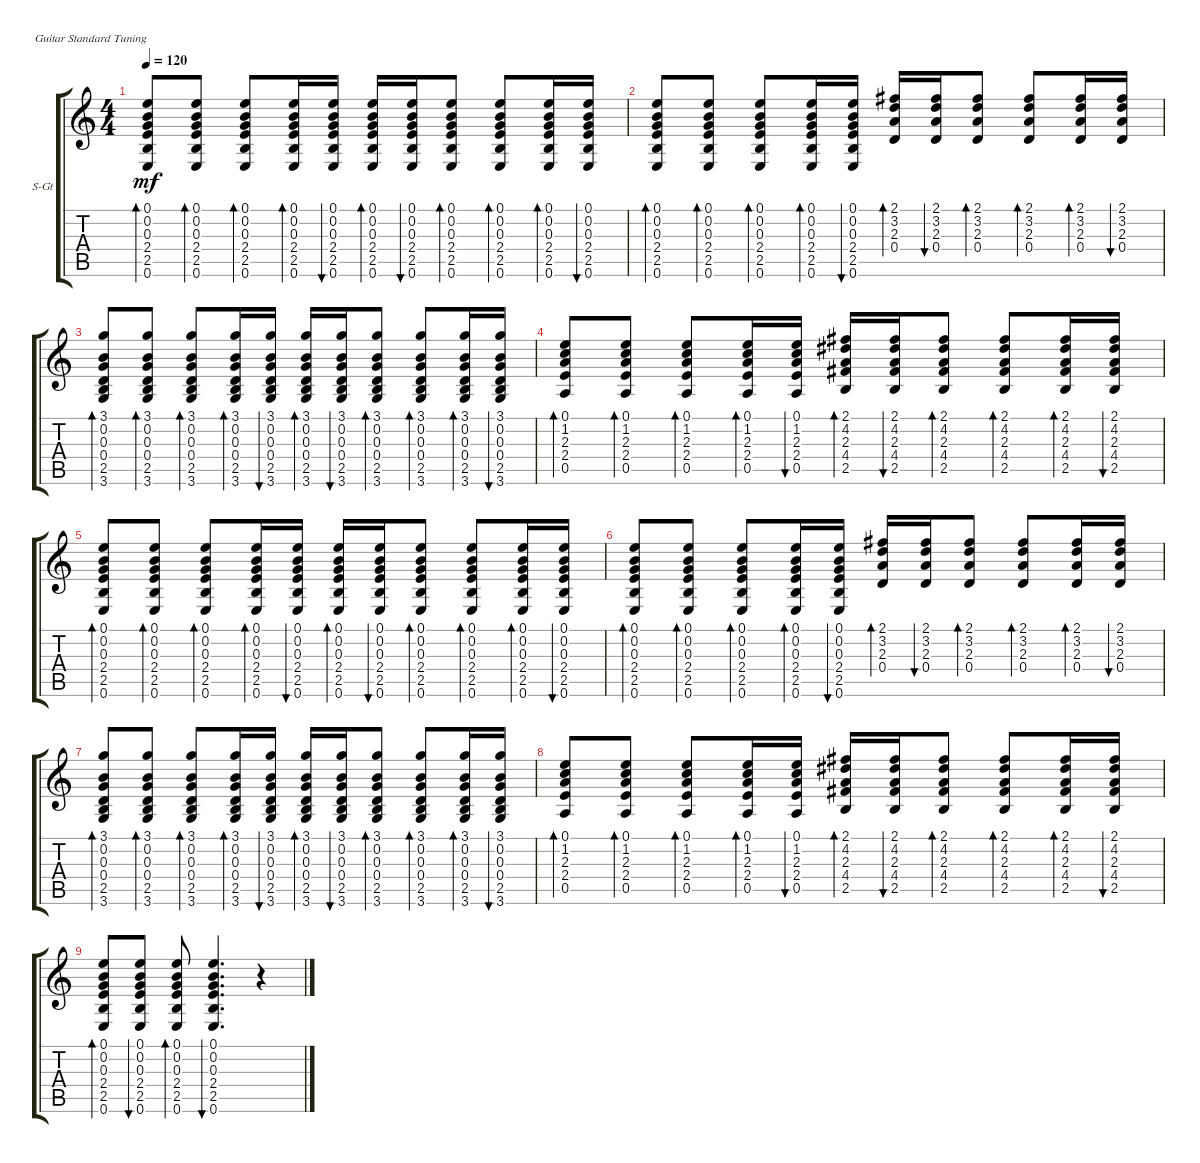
\bracketExtendMode groupsimilarinstruments
\firstSystemTrackNameOrientation horizontal
\otherSystemsTrackNameOrientation horizontal
\track ("Acoustic guitar" "S-Gt") {instrument acousticguitarsteel}
\staff {score tabs}
\tuning (E4 B3 G3 D3 A2 E2)
\ts (4 4)
\tempo 120
\clef g2
\ks c
(0.6 2.5 2.4 0.3 0.2 0.1).8{bd 30 dy mf} (0.6 2.5 2.4 0.3 0.2 0.1).8{bd 30} (0.6 2.5 2.4 0.3 0.2 0.1).8{bd 30} (0.6 2.5 2.4 0.3 0.2 0.1).16{bd 30} (0.6 2.5 2.4 0.3 0.2 0.1).16{bu 30} (0.6 2.5 2.4 0.3 0.2 0.1).16{bd 30} (0.6 2.5 2.4 0.3 0.2 0.1).16{bu 30} (0.6 2.5 2.4 0.3 0.2 0.1).8{bd 30} (0.6 2.5 2.4 0.3 0.2 0.1).8{bd 30} (0.6 2.5 2.4 0.3 0.2 0.1).16{bd 30} (0.6 2.5 2.4 0.3 0.2 0.1).16{bu 30} |
(0.6 2.5 2.4 0.3 0.2 0.1).8{bd 30} (0.6 2.5 2.4 0.3 0.2 0.1).8{bd 30} (0.6 2.5 2.4 0.3 0.2 0.1).8{bd 30} (0.6 2.5 2.4 0.3 0.2 0.1).16{bd 30} (0.6 2.5 2.4 0.3 0.2 0.1).16{bu 30} (0.4 2.3 3.2 2.1).16{bd 30} (0.4 2.3 3.2 2.1).16{bu 30} (0.4 2.3 3.2 2.1).8{bd 30} (0.4 2.3 3.2 2.1).8{bd 30} (0.4 2.3 3.2 2.1).16{bd 30} (0.4 2.3 3.2 2.1).16{bu 30} |
(3.6 2.5 0.4 0.3 0.2 3.1).8{bd 30} (3.6 2.5 0.4 0.3 0.2 3.1).8{bd 30} (3.6 2.5 0.4 0.3 0.2 3.1).8{bd 30} (3.6 2.5 0.4 0.3 0.2 3.1).16{bd 30} (3.6 2.5 0.4 0.3 0.2 3.1).16{bu 30} (3.6 2.5 0.4 0.3 0.2 3.1).16{bd 30} (3.6 2.5 0.4 0.3 0.2 3.1).16{bu 30} (3.6 2.5 0.4 0.3 0.2 3.1).8{bd 30} (3.6 2.5 0.4 0.3 0.2 3.1).8{bd 30} (3.6 2.5 0.4 0.3 0.2 3.1).16{bd 30} (3.6 2.5 0.4 0.3 0.2 3.1).16{bu 30} |
(0.5 2.4 2.3 1.2 0.1).8{bd 30} (0.5 2.4 2.3 1.2 0.1).8{bd 30} (0.5 2.4 2.3 1.2 0.1).8{bd 30} (0.5 2.4 2.3 1.2 0.1).16{bd 30} (0.5 2.4 2.3 1.2 0.1).16{bu 30} (4.4 2.3 4.2 2.1 2.5).16{bd 30} (4.4 2.3 4.2 2.1 2.5).16{bu 30} (4.4 2.3 4.2 2.1 2.5).8{bd 30} (4.4 2.3 4.2 2.1 2.5).8{bd 30} (4.4 2.3 4.2 2.1 2.5).16{bd 30} (4.4 2.3 4.2 2.1 2.5).16{bu 30} |
(0.6 2.5 2.4 0.3 0.2 0.1).8{bd 30} (0.6 2.5 2.4 0.3 0.2 0.1).8{bd 30} (0.6 2.5 2.4 0.3 0.2 0.1).8{bd 30} (0.6 2.5 2.4 0.3 0.2 0.1).16{bd 30} (0.6 2.5 2.4 0.3 0.2 0.1).16{bu 30} (0.6 2.5 2.4 0.3 0.2 0.1).16{bd 30} (0.6 2.5 2.4 0.3 0.2 0.1).16{bu 30} (0.6 2.5 2.4 0.3 0.2 0.1).8{bd 30} (0.6 2.5 2.4 0.3 0.2 0.1).8{bd 30} (0.6 2.5 2.4 0.3 0.2 0.1).16{bd 30} (0.6 2.5 2.4 0.3 0.2 0.1).16{bu 30} |
(0.6 2.5 2.4 0.3 0.2 0.1).8{bd 30} (0.6 2.5 2.4 0.3 0.2 0.1).8{bd 30} (0.6 2.5 2.4 0.3 0.2 0.1).8{bd 30} (0.6 2.5 2.4 0.3 0.2 0.1).16{bd 30} (0.6 2.5 2.4 0.3 0.2 0.1).16{bu 30} (0.4 2.3 3.2 2.1).16{bd 30} (0.4 2.3 3.2 2.1).16{bu 30} (0.4 2.3 3.2 2.1).8{bd 30} (0.4 2.3 3.2 2.1).8{bd 30} (0.4 2.3 3.2 2.1).16{bd 30} (0.4 2.3 3.2 2.1).16{bu 30} |
(3.6 2.5 0.4 0.3 0.2 3.1).8{bd 30} (3.6 2.5 0.4 0.3 0.2 3.1).8{bd 30} (3.6 2.5 0.4 0.3 0.2 3.1).8{bd 30} (3.6 2.5 0.4 0.3 0.2 3.1).16{bd 30} (3.6 2.5 0.4 0.3 0.2 3.1).16{bu 30} (3.6 2.5 0.4 0.3 0.2 3.1).16{bd 30} (3.6 2.5 0.4 0.3 0.2 3.1).16{bu 30} (3.6 2.5 0.4 0.3 0.2 3.1).8{bd 30} (3.6 2.5 0.4 0.3 0.2 3.1).8{bd 30} (3.6 2.5 0.4 0.3 0.2 3.1).16{bd 30} (3.6 2.5 0.4 0.3 0.2 3.1).16{bu 30} |
(0.5 2.4 2.3 1.2 0.1).8{bd 30} (0.5 2.4 2.3 1.2 0.1).8{bd 30} (0.5 2.4 2.3 1.2 0.1).8{bd 30} (0.5 2.4 2.3 1.2 0.1).16{bd 30} (0.5 2.4 2.3 1.2 0.1).16{bu 30} (4.4 2.3 4.2 2.1 2.5).16{bd 30} (4.4 2.3 4.2 2.1 2.5).16{bu 30} (4.4 2.3 4.2 2.1 2.5).8{bd 30} (4.4 2.3 4.2 2.1 2.5).8{bd 30} (4.4 2.3 4.2 2.1 2.5).16{bd 30} (4.4 2.3 4.2 2.1 2.5).16{bu 30} |
(0.6 2.5 2.4 0.3 0.2 0.1).8{bd 30} (0.6 2.5 2.4 0.3 0.2 0.1).8{bu 30} (0.6 2.5 2.4 0.3 0.2 0.1).8{bd 30} (0.6 2.5 2.4 0.3 0.2 0.1).4{d bu 30} r.4
